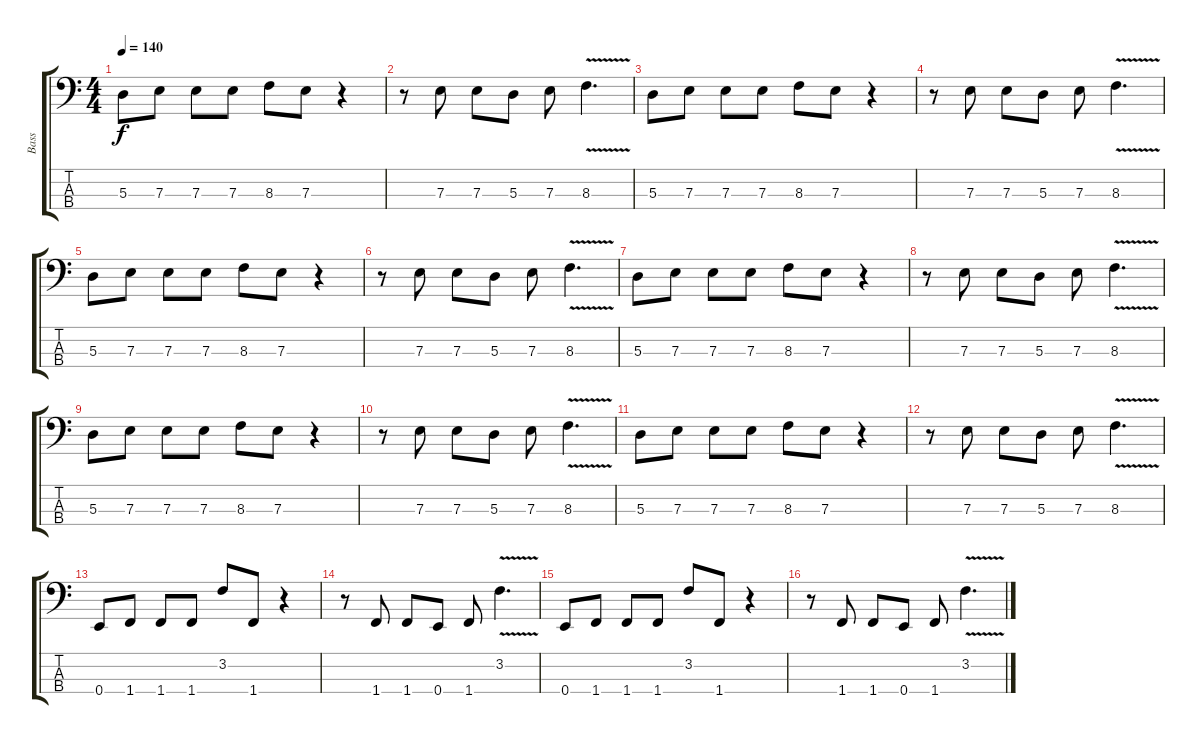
\track ("Bass" "Bass") {instrument electricbassfinger}
\staff {score tabs}
\tuning (G2 D2 A1 E1) {hide}
\ts (4 4)
\tempo 140
\clef f4
\ks c
5.3.8{dy f} 7.3.8 7.3.8 7.3.8 8.3.8 7.3.8 r.4 |
r.8 7.3.8 7.3.8 5.3.8 7.3.8 8.3{v}.4{d} |
5.3.8 7.3.8 7.3.8 7.3.8 8.3.8 7.3.8 r.4 |
r.8 7.3.8 7.3.8 5.3.8 7.3.8 8.3{v}.4{d} |
5.3.8 7.3.8 7.3.8 7.3.8 8.3.8 7.3.8 r.4 |
r.8 7.3.8 7.3.8 5.3.8 7.3.8 8.3{v}.4{d} |
5.3.8 7.3.8 7.3.8 7.3.8 8.3.8 7.3.8 r.4 |
r.8 7.3.8 7.3.8 5.3.8 7.3.8 8.3{v}.4{d} |
5.3.8 7.3.8 7.3.8 7.3.8 8.3.8 7.3.8 r.4 |
r.8 7.3.8 7.3.8 5.3.8 7.3.8 8.3{v}.4{d} |
5.3.8 7.3.8 7.3.8 7.3.8 8.3.8 7.3.8 r.4 |
r.8 7.3.8 7.3.8 5.3.8 7.3.8 8.3{v}.4{d} |
0.4.8 1.4.8 1.4.8 1.4.8 3.2.8 1.4.8 r.4 |
r.8 1.4.8 1.4.8 0.4.8 1.4.8 3.2{v}.4{d} |
0.4.8 1.4.8 1.4.8 1.4.8 3.2.8 1.4.8 r.4 |
r.8 1.4.8 1.4.8 0.4.8 1.4.8 3.2{v}.4{d}
